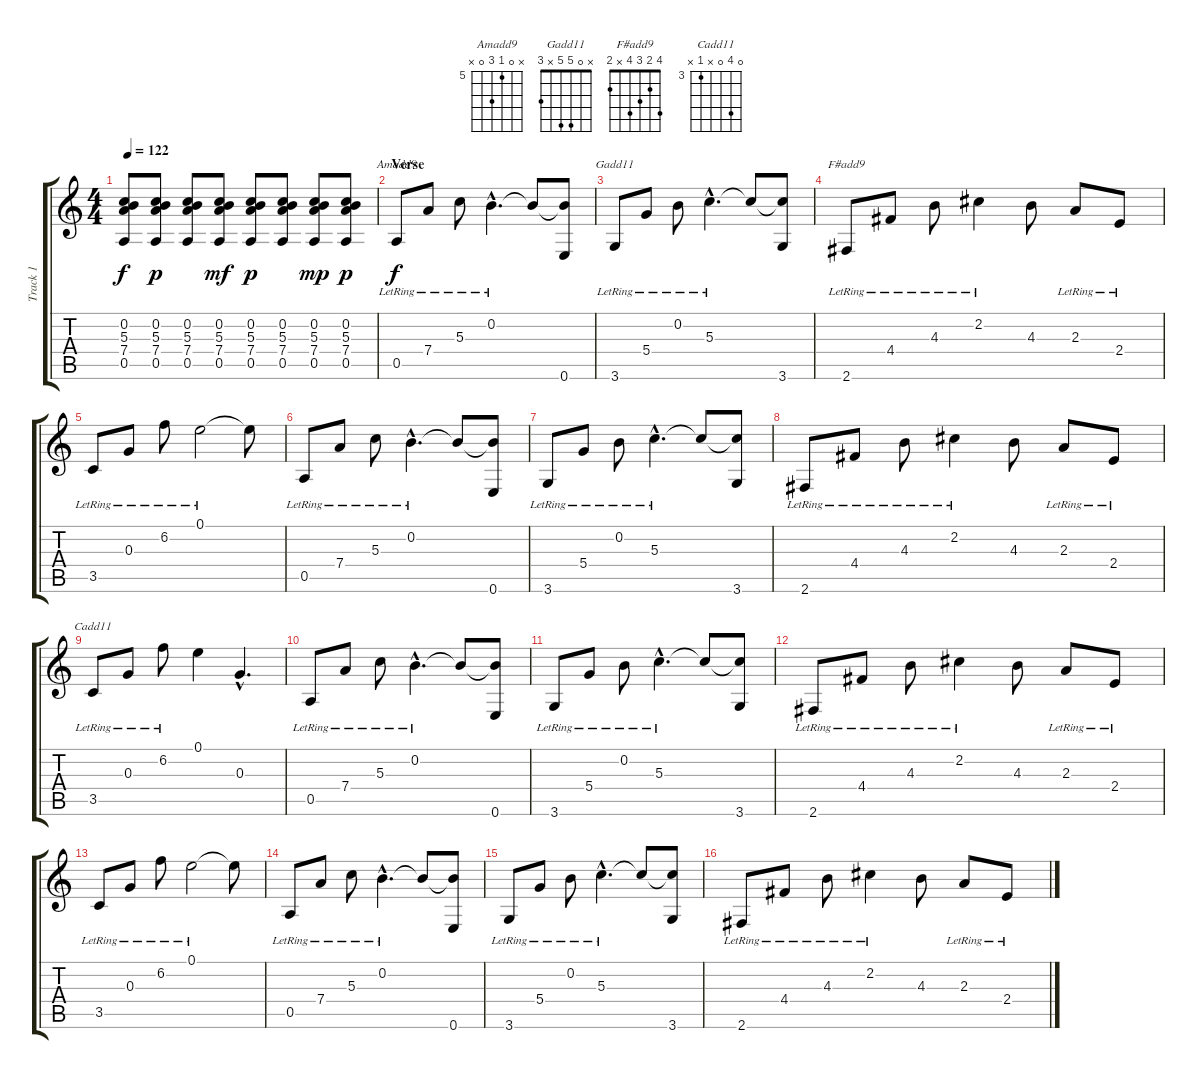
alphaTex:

\track ("Track 1" "Track 1") {instrument electricguitarjazz}
\staff {score tabs}
\tuning (E4 B3 G3 D3 A2 E2) {hide}
\chord ("Amadd9" x 0 5 7 0 x) {firstfret 5}
\chord ("Gadd11" x 0 5 5 x 3)
\chord ("F#add9" 4 2 3 4 x 2)
\chord ("Cadd11" 0 6 0 x 3 x) {firstfret 3}
\ts (4 4)
\tempo 122
\clef g2
\ks c
(0.2 5.3 7.4 0.5).8{dy f balance 6 instrument electricguitarjazz} (0.2 5.3 7.4 0.5).8{dy p} (0.2 5.3 7.4 0.5).8 (0.2 5.3 7.4 0.5).8{dy mf} (0.2 5.3 7.4 0.5).8{dy p} (0.2 5.3 7.4 0.5).8 (0.2 5.3 7.4 0.5).8{dy mp} (0.2 5.3 7.4 0.5).8{dy p} |
\section ("" "Verse")
0.5{lr}.8{ch "Amadd9" dy f balance 6 instrument electricguitarjazz} 7.4{lr}.8 5.3{lr}.8 0.2{hac lr}.4{d} 0.2{t}.8 (0.2{t} 0.6).8 |
3.6{lr}.8{ch "Gadd11"} 5.4{lr}.8 0.2{lr}.8 5.3{hac lr}.4{d} 5.3{t}.8 (5.3{t} 3.6).8 |
2.6{lr}.8{ch "F#add9"} 4.4{lr}.8 4.3{lr}.8 2.2{lr}.4 4.3.8 2.3{lr}.8 2.4{lr}.8 |
3.5{lr}.8 0.3{lr}.8 6.2{lr}.8 0.1{lr}.2 0.1{t}.8 |
0.5{lr}.8 7.4{lr}.8 5.3{lr}.8 0.2{hac lr}.4{d} 0.2{t}.8 (0.2{t} 0.6).8 |
3.6{lr}.8 5.4{lr}.8 0.2{lr}.8 5.3{hac lr}.4{d} 5.3{t}.8 (5.3{t} 3.6).8 |
2.6{lr}.8 4.4{lr}.8 4.3{lr}.8 2.2{lr}.4 4.3.8 2.3{lr}.8 2.4{lr}.8 |
3.5{lr}.8{ch "Cadd11"} 0.3{lr}.8 6.2{lr}.8 0.1.4 0.3{hac}.4{d} |
0.5{lr}.8 7.4{lr}.8 5.3{lr}.8 0.2{hac lr}.4{d} 0.2{t}.8 (0.2{t} 0.6).8 |
3.6{lr}.8 5.4{lr}.8 0.2{lr}.8 5.3{hac lr}.4{d} 5.3{t}.8 (5.3{t} 3.6).8 |
2.6{lr}.8 4.4{lr}.8 4.3{lr}.8 2.2{lr}.4 4.3.8 2.3{lr}.8 2.4{lr}.8 |
3.5{lr}.8 0.3{lr}.8 6.2{lr}.8 0.1{lr}.2 0.1{t}.8 |
0.5{lr}.8 7.4{lr}.8 5.3{lr}.8 0.2{hac lr}.4{d} 0.2{t}.8 (0.2{t} 0.6).8 |
3.6{lr}.8 5.4{lr}.8 0.2{lr}.8 5.3{hac lr}.4{d} 5.3{t}.8 (5.3{t} 3.6).8 |
2.6{lr}.8 4.4{lr}.8 4.3{lr}.8 2.2{lr}.4 4.3.8 2.3{lr}.8 2.4{lr}.8
